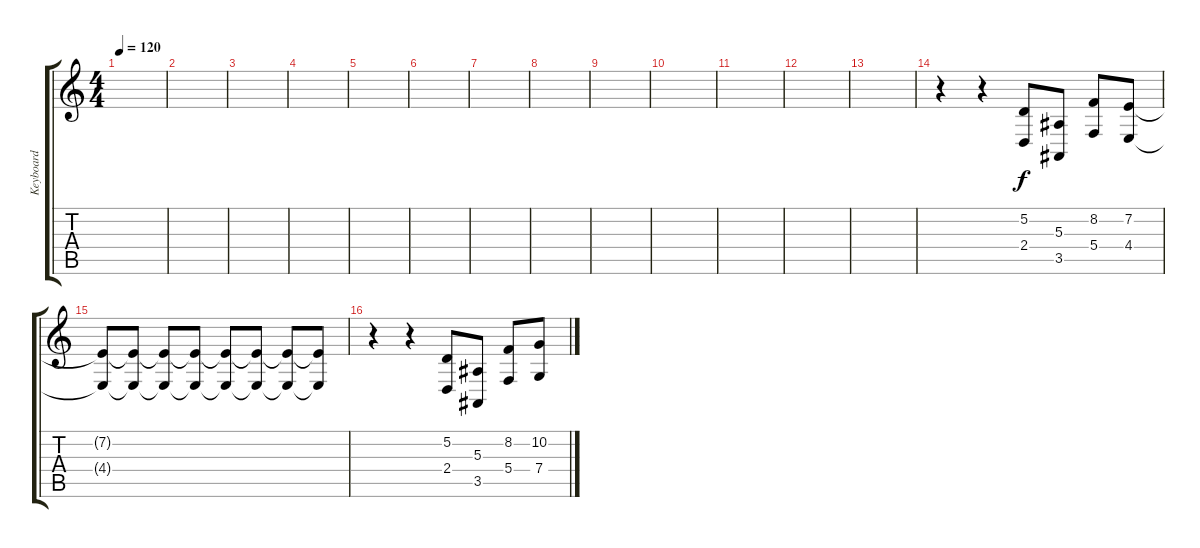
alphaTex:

\track ("Keyboard" "Keyboard") {instrument electricgrandpiano}
\staff {score tabs}
\tuning (D4 A3 F3 C3 G2 D2) {hide}
\ts (4 4)
\tempo 120
\clef g2
\ks c
|
|
|
|
|
|
|
|
|
|
|
|
|
r.4 r.4 (5.2 2.4).8 (5.3 3.5).8 (8.2 5.4).8 (7.2 4.4).8 |
(7.2{t} 4.4{t}).8 (7.2{t} 4.4{t}).8 (7.2{t} 4.4{t}).8 (7.2{t} 4.4{t}).8 (7.2{t} 4.4{t}).8 (7.2{t} 4.4{t}).8 (7.2{t} 4.4{t}).8 (7.2{t} 4.4{t}).8 |
r.4 r.4 (5.2 2.4).8 (5.3 3.5).8 (8.2 5.4).8 (10.2 7.4).8
